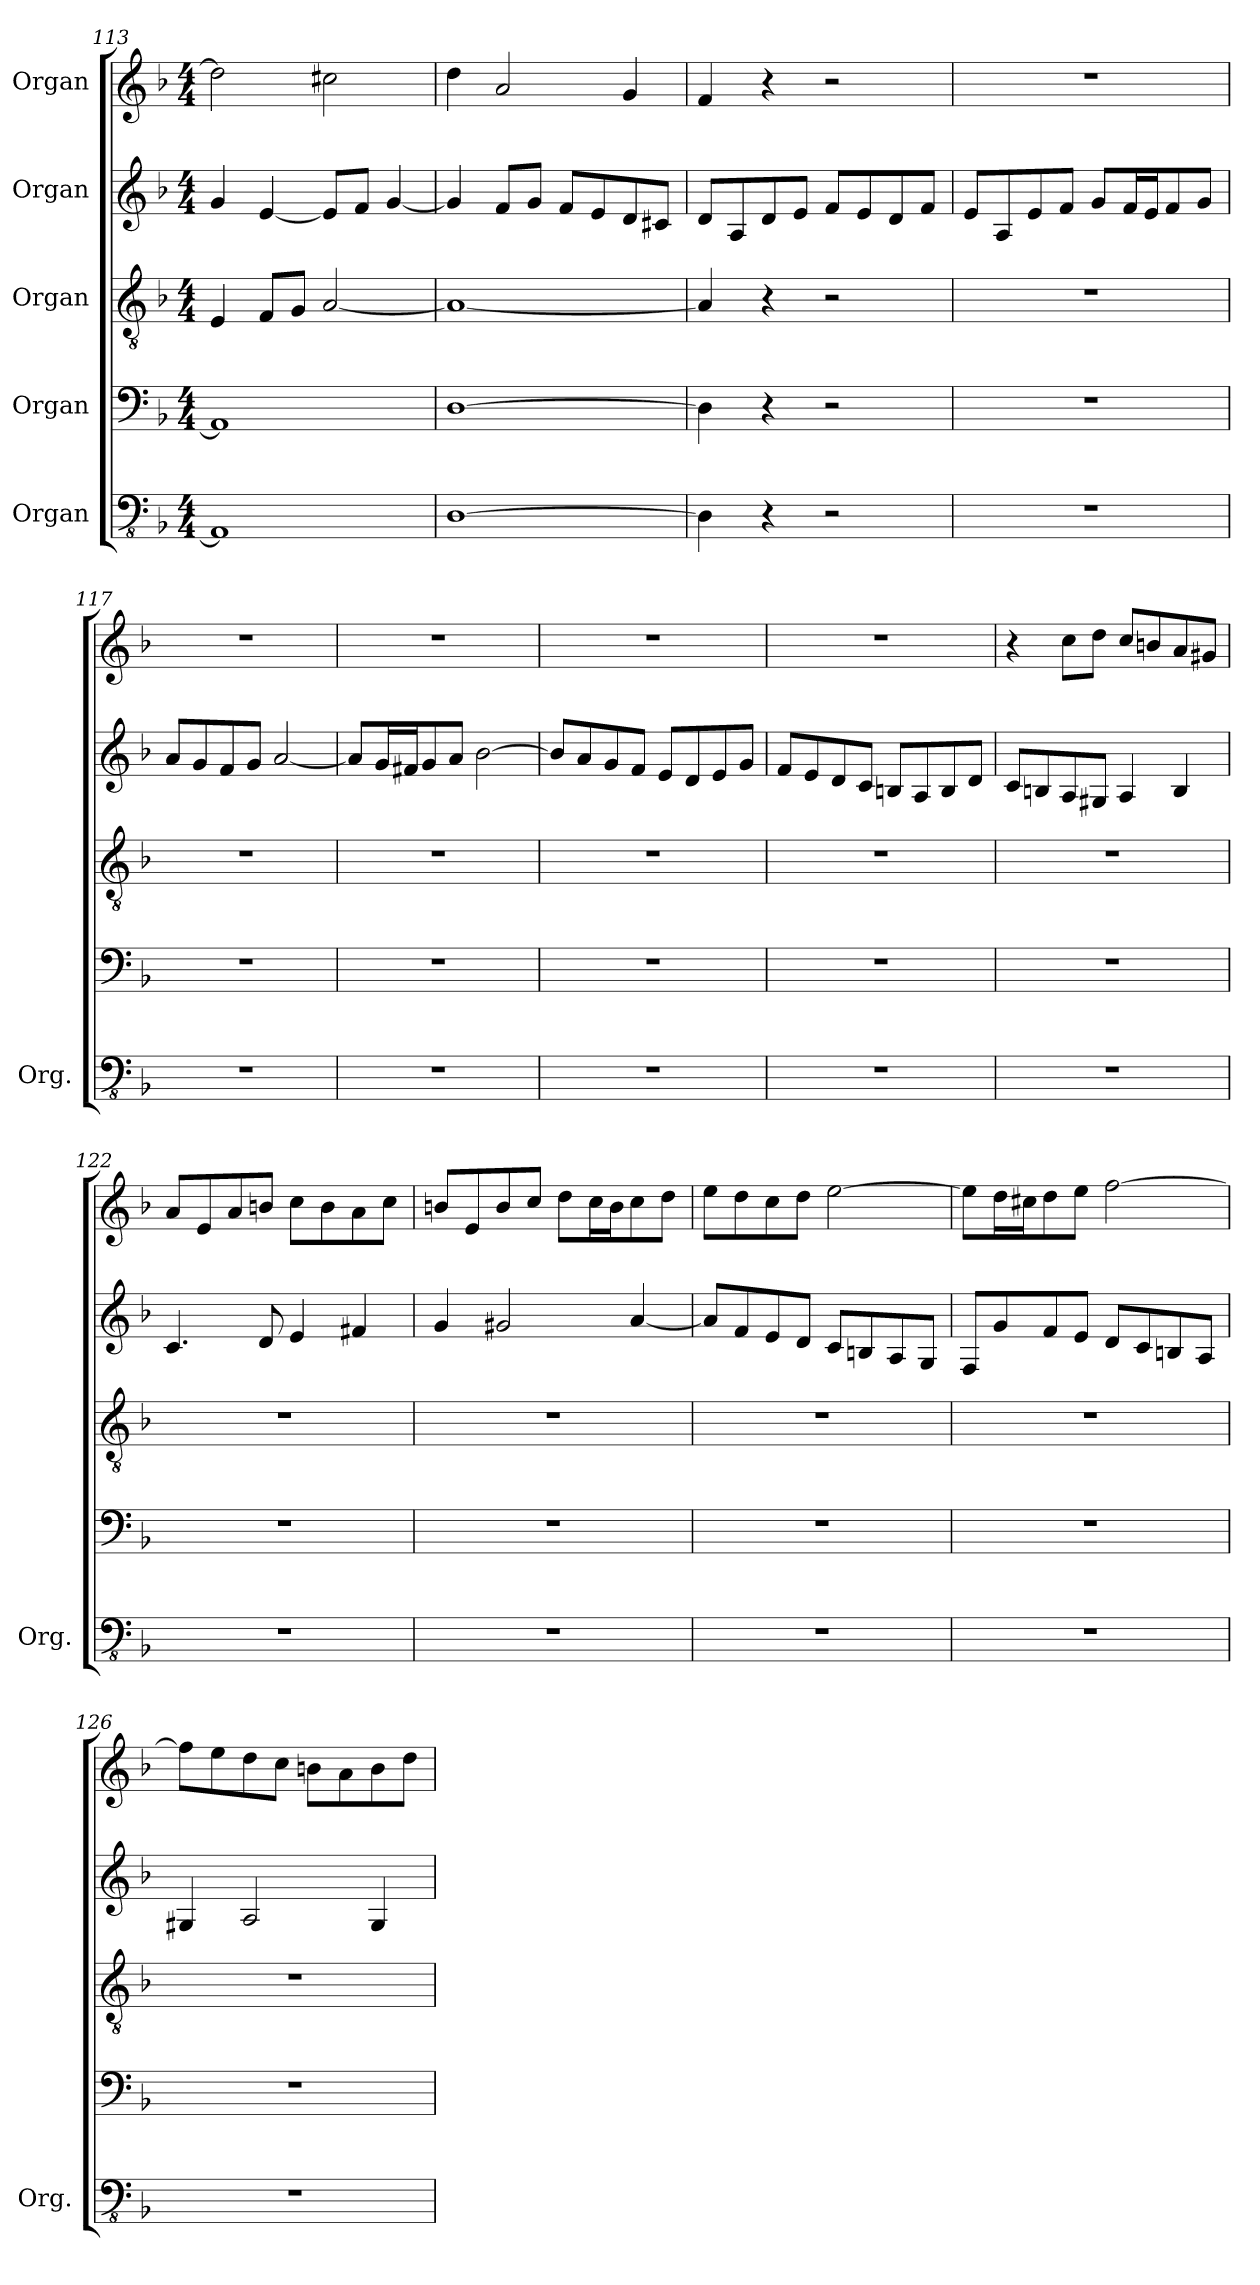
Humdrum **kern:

**kern	**kern	**kern	**kern	**kern
*part5	*part4	*part3	*part2	*part1
*staff5	*staff4	*staff3	*staff2	*staff1
*I"Organ	*I"Organ	*I"Organ	*I"Organ	*I"Organ
*I'Org.	*	*	*	*
*clefFv4	*clefF4	*clefGv2	*clefG2	*clefG2
*k[b-]	*k[b-]	*k[b-]	*k[b-]	*k[b-]
*M4/4	*M4/4	*M4/4	*M4/4	*M4/4
=113	=113	=113	=113	=113
1AAA]	1AA]	4E/	4g/	2dd\]
.	.	8F/L	[4e/	.
.	.	8G/J	.	.
.	.	[2A/	8e/L]	2cc#X\
.	.	.	8f/J	.
.	.	.	[4g/	.
!!LO:LB:g=z
=114	=114	=114	=114	=114
*	*	*	*	*MM96
[1DD	[1D	1A_	4g/]	4dd\
.	.	.	8f/L	2a/
.	.	.	8g/J	.
.	.	.	8f/L	.
.	.	.	8e/	.
.	.	.	8d/	4g/
.	.	.	8c#X/J	.
=115	=115	=115	=115	=115
4DD\]	4D\]	4A/]	8d/L	4f/
.	.	.	8A/	.
4r	4r	4r	8d/	4r
.	.	.	8e/J	.
2r	2r	2r	8f/L	2r
.	.	.	8e/	.
.	.	.	8d/	.
.	.	.	8f/J	.
=116	=116	=116	=116	=116
1r	1r	1r	8e/L	1r
.	.	.	8A/	.
.	.	.	8e/	.
.	.	.	8f/J	.
.	.	.	8g/L	.
.	.	.	16f/L	.
.	.	.	16e/J	.
.	.	.	8f/	.
.	.	.	8g/J	.
=117	=117	=117	=117	=117
1r	1r	1r	8a/L	1r
.	.	.	8g/	.
.	.	.	8f/	.
.	.	.	8g/J	.
.	.	.	[2a/	.
=118	=118	=118	=118	=118
1r	1r	1r	8a/L]	1r
.	.	.	16g/L	.
.	.	.	16f#X/J	.
.	.	.	8g/	.
.	.	.	8a/J	.
.	.	.	[2b-\	.
!!LO:LB:g=z
=119	=119	=119	=119	=119
1r	1r	1r	8b-/L]	1r
.	.	.	8a/	.
.	.	.	8g/	.
.	.	.	8f/J	.
.	.	.	8e/L	.
.	.	.	8d/	.
.	.	.	8e/	.
.	.	.	8g/J	.
=120	=120	=120	=120	=120
1r	1r	1r	8f/L	1r
.	.	.	8e/	.
.	.	.	8d/	.
.	.	.	8c/J	.
.	.	.	8Bn/L	.
.	.	.	8A/	.
.	.	.	8B/	.
.	.	.	8d/J	.
=121	=121	=121	=121	=121
1r	1r	1r	8c/L	4r
.	.	.	8Bn/	.
.	.	.	8A/	8cc\L
.	.	.	8G#X/J	8dd\J
.	.	.	4A/	8cc/L
.	.	.	.	8bn/
.	.	.	4B/	8a/
.	.	.	.	8g#X/J
=122	=122	=122	=122	=122
1r	1r	1r	4.c/	8a/L
.	.	.	.	8e/
.	.	.	.	8a/
.	.	.	8d/	8bn/J
.	.	.	4e/	8cc\L
.	.	.	.	8b\
.	.	.	4f#X/	8a\
.	.	.	.	8cc\J
!!LO:PB:g=z
=123	=123	=123	=123	=123
1r	1r	1r	4g/	8bn/L
.	.	.	.	8e/
.	.	.	2g#X/	8b/
.	.	.	.	8cc/J
.	.	.	.	8dd\L
.	.	.	.	16cc\L
.	.	.	.	16b\J
.	.	.	[4a/	8cc\
.	.	.	.	8dd\J
=124	=124	=124	=124	=124
1r	1r	1r	8a/L]	8ee\L
.	.	.	8f/	8dd\
.	.	.	8e/	8cc\
.	.	.	8d/J	8dd\J
.	.	.	8c/L	[2ee\
.	.	.	8Bn/	.
.	.	.	8A/	.
.	.	.	8G/J	.
=125	=125	=125	=125	=125
1r	1r	1r	8F/L	8ee\L]
.	.	.	8g/	16dd\L
.	.	.	.	16cc#X\J
.	.	.	8f/	8dd\
.	.	.	8e/J	8ee\J
.	.	.	8d/L	[2ff\
.	.	.	8c/	.
.	.	.	8Bn/	.
.	.	.	8A/J	.
=126	=126	=126	=126	=126
1r	1r	1r	4G#X/	8ff\L]
.	.	.	.	8ee\
.	.	.	2A/	8dd\
.	.	.	.	8cc\J
.	.	.	.	8bn\L
.	.	.	.	8a\
.	.	.	4G#/	8b\
.	.	.	.	8dd\J
=	=	=	=	=
*-	*-	*-	*-	*-
